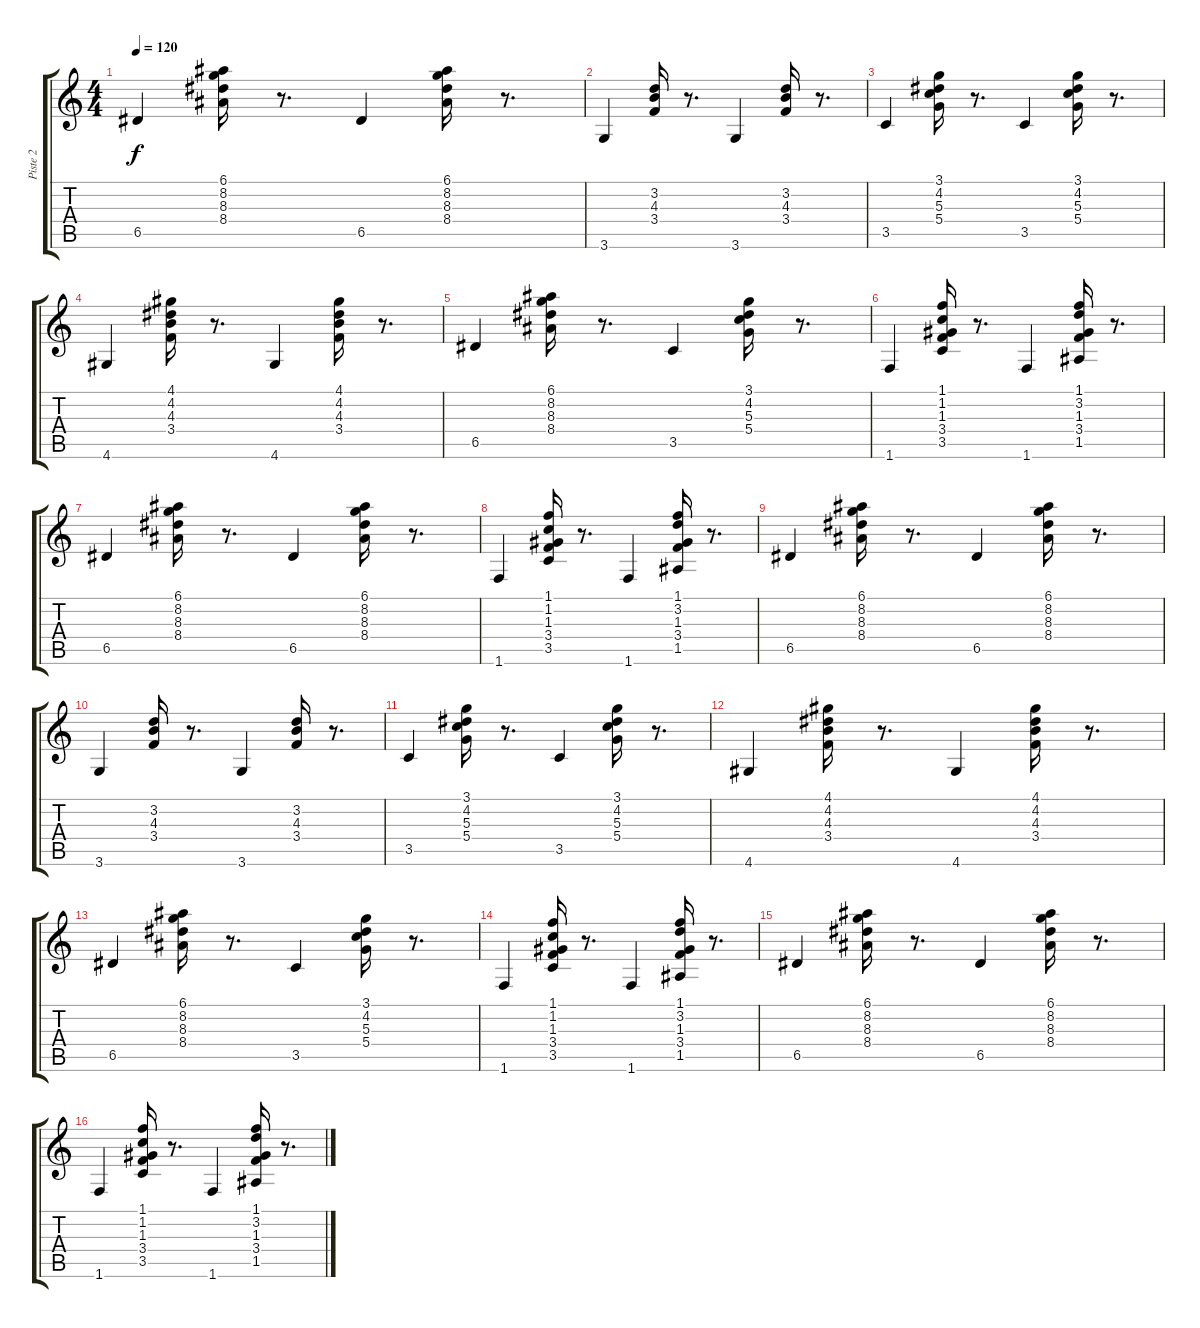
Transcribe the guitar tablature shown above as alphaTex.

\track ("Piste 2" "Piste 2") {instrument acousticguitarsteel}
\staff {score tabs}
\tuning (E4 B3 G3 D3 A2 E2) {hide}
\ts (4 4)
\tempo 120
\clef g2
\ks c
6.5.4{dy f instrument acousticguitarsteel} (6.1 8.2 8.3 8.4).16 r.8{d} 6.5.4 (6.1 8.2 8.3 8.4).16 r.8{d} |
3.6.4 (3.2 4.3 3.4).16 r.8{d} 3.6.4 (3.2 4.3 3.4).16 r.8{d} |
3.5.4 (3.1 4.2 5.3 5.4).16 r.8{d} 3.5.4 (3.1 4.2 5.3 5.4).16 r.8{d} |
4.6.4 (4.1 4.2 4.3 3.4).16 r.8{d} 4.6.4 (4.1 4.2 4.3 3.4).16 r.8{d} |
6.5.4 (6.1 8.2 8.3 8.4).16 r.8{d} 3.5.4 (3.1 4.2 5.3 5.4).16 r.8{d} |
1.6.4 (1.1 1.2 1.3 3.4 3.5).16 r.8{d} 1.6.4 (1.1 3.2 1.3 3.4 1.5).16 r.8{d} |
6.5.4 (6.1 8.2 8.3 8.4).16 r.8{d} 6.5.4 (6.1 8.2 8.3 8.4).16 r.8{d} |
1.6.4 (1.1 1.2 1.3 3.4 3.5).16 r.8{d} 1.6.4 (1.1 3.2 1.3 3.4 1.5).16 r.8{d} |
6.5.4 (6.1 8.2 8.3 8.4).16 r.8{d} 6.5.4 (6.1 8.2 8.3 8.4).16 r.8{d} |
3.6.4 (3.2 4.3 3.4).16 r.8{d} 3.6.4 (3.2 4.3 3.4).16 r.8{d} |
3.5.4 (3.1 4.2 5.3 5.4).16 r.8{d} 3.5.4 (3.1 4.2 5.3 5.4).16 r.8{d} |
4.6.4 (4.1 4.2 4.3 3.4).16 r.8{d} 4.6.4 (4.1 4.2 4.3 3.4).16 r.8{d} |
6.5.4 (6.1 8.2 8.3 8.4).16 r.8{d} 3.5.4 (3.1 4.2 5.3 5.4).16 r.8{d} |
1.6.4 (1.1 1.2 1.3 3.4 3.5).16 r.8{d} 1.6.4 (1.1 3.2 1.3 3.4 1.5).16 r.8{d} |
6.5.4 (6.1 8.2 8.3 8.4).16 r.8{d} 6.5.4 (6.1 8.2 8.3 8.4).16 r.8{d} |
1.6.4 (1.1 1.2 1.3 3.4 3.5).16 r.8{d} 1.6.4 (1.1 3.2 1.3 3.4 1.5).16 r.8{d}
